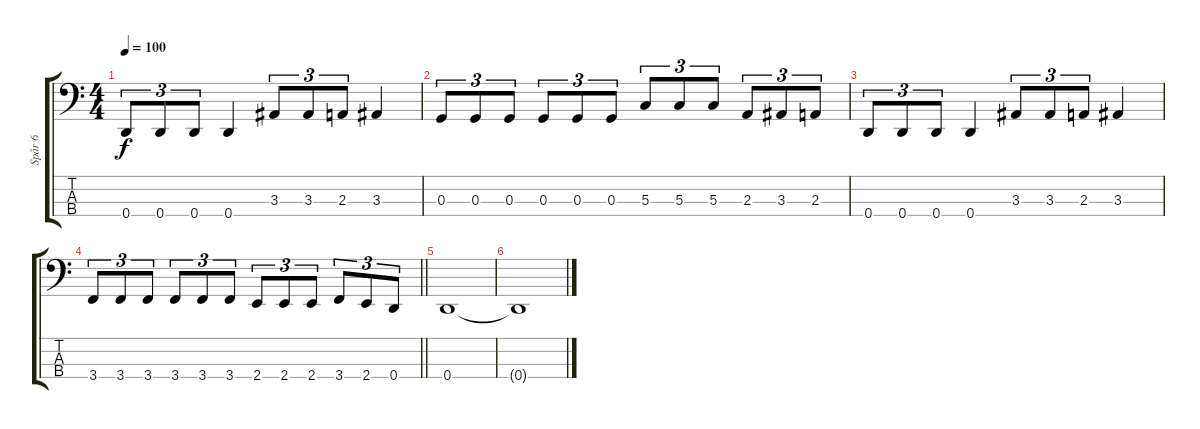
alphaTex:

\track ("Spår 6" "Spår 6") {instrument electricbassfinger}
\staff {score tabs}
\tuning (F2 C2 G1 D1) {hide}
\ts (4 4)
\tempo 100
\clef f4
\ks c
0.4.8{tu (3 2) dy f} 0.4.8{tu (3 2)} 0.4.8{tu (3 2)} 0.4.4 3.3.8{tu (3 2)} 3.3.8{tu (3 2)} 2.3.8{tu (3 2)} 3.3.4 |
0.3.8{tu (3 2)} 0.3.8{tu (3 2)} 0.3.8{tu (3 2)} 0.3.8{tu (3 2)} 0.3.8{tu (3 2)} 0.3.8{tu (3 2)} 5.3.8{tu (3 2)} 5.3.8{tu (3 2)} 5.3.8{tu (3 2)} 2.3.8{tu (3 2)} 3.3.8{tu (3 2)} 2.3.8{tu (3 2)} |
0.4.8{tu (3 2)} 0.4.8{tu (3 2)} 0.4.8{tu (3 2)} 0.4.4 3.3.8{tu (3 2)} 3.3.8{tu (3 2)} 2.3.8{tu (3 2)} 3.3.4 |
\barLineRight lightlight
3.4.8{tu (3 2)} 3.4.8{tu (3 2)} 3.4.8{tu (3 2)} 3.4.8{tu (3 2)} 3.4.8{tu (3 2)} 3.4.8{tu (3 2)} 2.4.8{tu (3 2)} 2.4.8{tu (3 2)} 2.4.8{tu (3 2)} 3.4.8{tu (3 2)} 2.4.8{tu (3 2)} 0.4.8{tu (3 2)} |
0.4.1 |
0.4{t}.1
